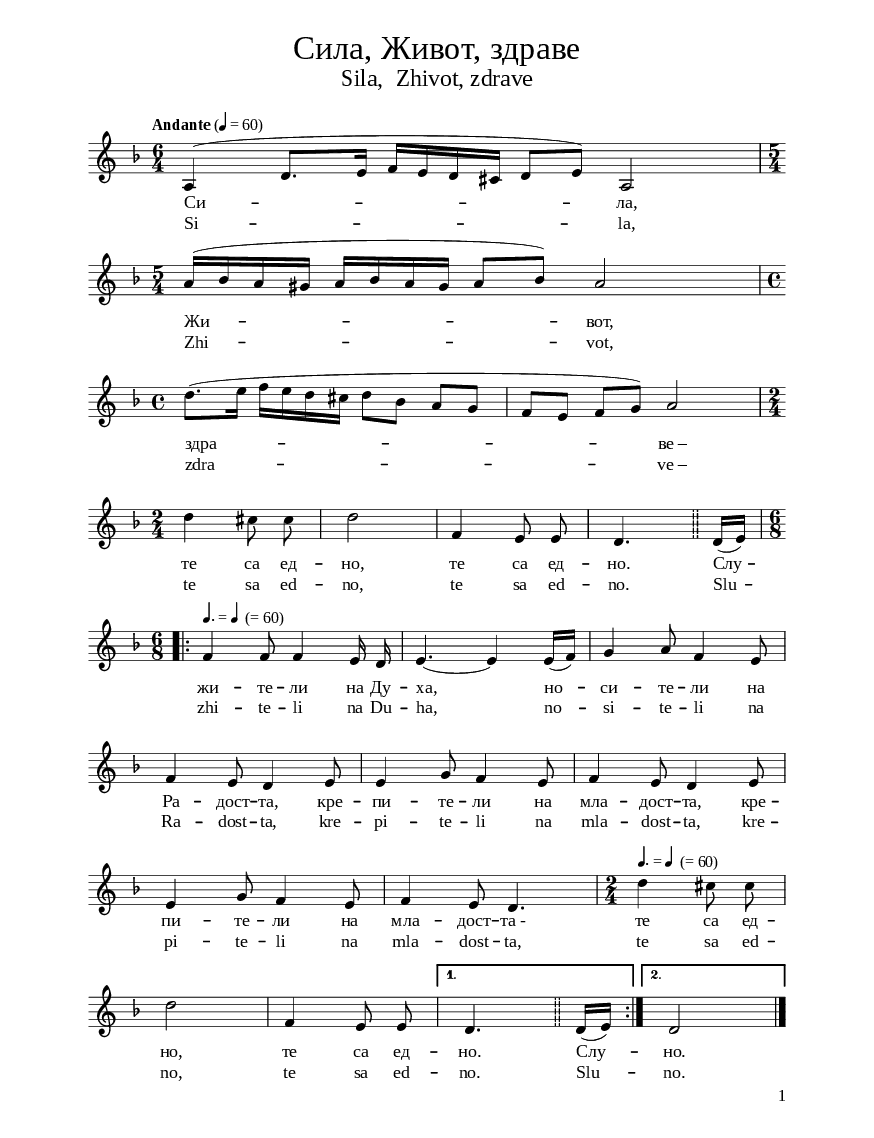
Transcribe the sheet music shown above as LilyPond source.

\version "2.24.0"

\include "include/globals.ily"

\bookpart {
  \label #'ref039
  \tocItem \markup " "
  \include "include/bookpart-paper.ily"
  \score {
    \include "include/score-layout.ily"

    \new Voice \absolute {
      \clef treble
      \key d \minor
      \time 6/4
      \tempoFunc "Andante" 4 "60"

      \slurUp a4 ( d'8. e'16 f' e' d' cis' d'8 e' ) a2 \break 

      \time 5/4  a'16 ( bes' a' gis' a' bes' a' gis' a'8 bes' ) a'2 \break |


      \time 4/4  d''8. ( e''16 f'' e'' d'' cis'' \autoBeamOff d''8 [bes'] a' [g']| f'8 [e'] f' [g'] ) a'2 \break |

      \slurNeutral \time 2/4 d''4  cis''8 \noBeam cis'' | d''2  | f'4 e'8 e' | d'4. \bar "!!" d'16 [( e' )] \break |

      \time 6/8  \repeat volta 2 {
        | f'4^\markup {
          % make tempo notes
          \concat {
            \teeny \general-align #Y #DOWN \note {4.} #0.8
            \normal-text { " = " }
            \teeny \general-align #Y #DOWN \note {4} #0.8
            \normal-text { "  (= 60)" }
          }
        }
        
        
         f'8 f'4 e'16 \noBeam d' |e'4. ~ e'4 e'16 [( f' )] | g'4 a'8 f'4 e'8 \break |

        f'4 e'8 d'4 e'8 |  e'4 g'8 f'4 e'8 | f'4 e'8 d'4 e'8 \break |

        e'4 g'8 f'4 e'8 | f'4 e'8 d'4. | \time 2/4 d''4^\markup {
          % make tempo notes
          \concat {
            \teeny \general-align #Y #DOWN \note {4.} #0.8
            \normal-text { " = " }
            \teeny \general-align #Y #DOWN \note {4} #0.8
            \normal-text { "  (= 60)" }
          }
        }
        
         cis''8 \noBeam cis'' \break |

        d''2 | f'4 e'8 \noBeam e' |
      } \alternative { { d'4. \bar "!" \bar "!!" d'16 [( e'16 )] } { d'2 } } \bar "|."

    }

    \addlyrics {Си -- ла, Жи
  -- вот, здра -- "ве –" те са ед -- но, те са ед --
  но. Слу -- жи -- те -- ли на Ду -- ха, но -- си
  -- те -- ли на Ра -- дост -- та, кре -- пи -- те
  -- ли на мла -- дост -- та, кре -- пи -- те -- ли
  на мла -- дост -- "та -" те са ед -- но, те са ед
  -- но. Слу -- но.}
    \addlyrics {Si --  la,  Zhi --
   vot,  zdra --  "ve –"  te sa ed --  no,  te sa ed --  no.  Slu -- zhi
  -- te -- li na Du --  ha,  no -- si -- te -- li na Ra -- dost --
   ta,  kre -- pi -- te -- li na mla -- dost --  ta,  kre -- pi -- te
  -- li na mla -- dost --  ta,  te sa ed --  no,  te sa ed --  no. 
  Slu --  no. }

    \header {
      title = \titleFunc "Сила, Живот, здраве" "Sila,  Zhivot, zdrave"
    }

    \midi{}

  } % score

  \pageBreak



  % include foreign translation(s) of the song
  \version "2.24.0"

\markup \fill-line { \fontsize #deTitleFontSize "Kraft, Leben, Gesundheit" }
\markup \null
\markup \null
\markup \fontsize #deCoupletFontSize {
  \hspace #20
  \override #`(baseline-skip . ,deCoupletBaselineSkip)

  \column {    
     
  \line { " "Kraft, Leben, Gesundheit –}

  \line { " "sie sind eins. }

  \line { " "Diener des Geistes, }

  \line { " "Überbringer der Freude, }

  \line { " "Stütze der Jugend, }

  \line { " "Stütze der Jugend, }

  \line { " "sie sind eins. }
     
      
       
    }
    
    
}


} % bookpart
